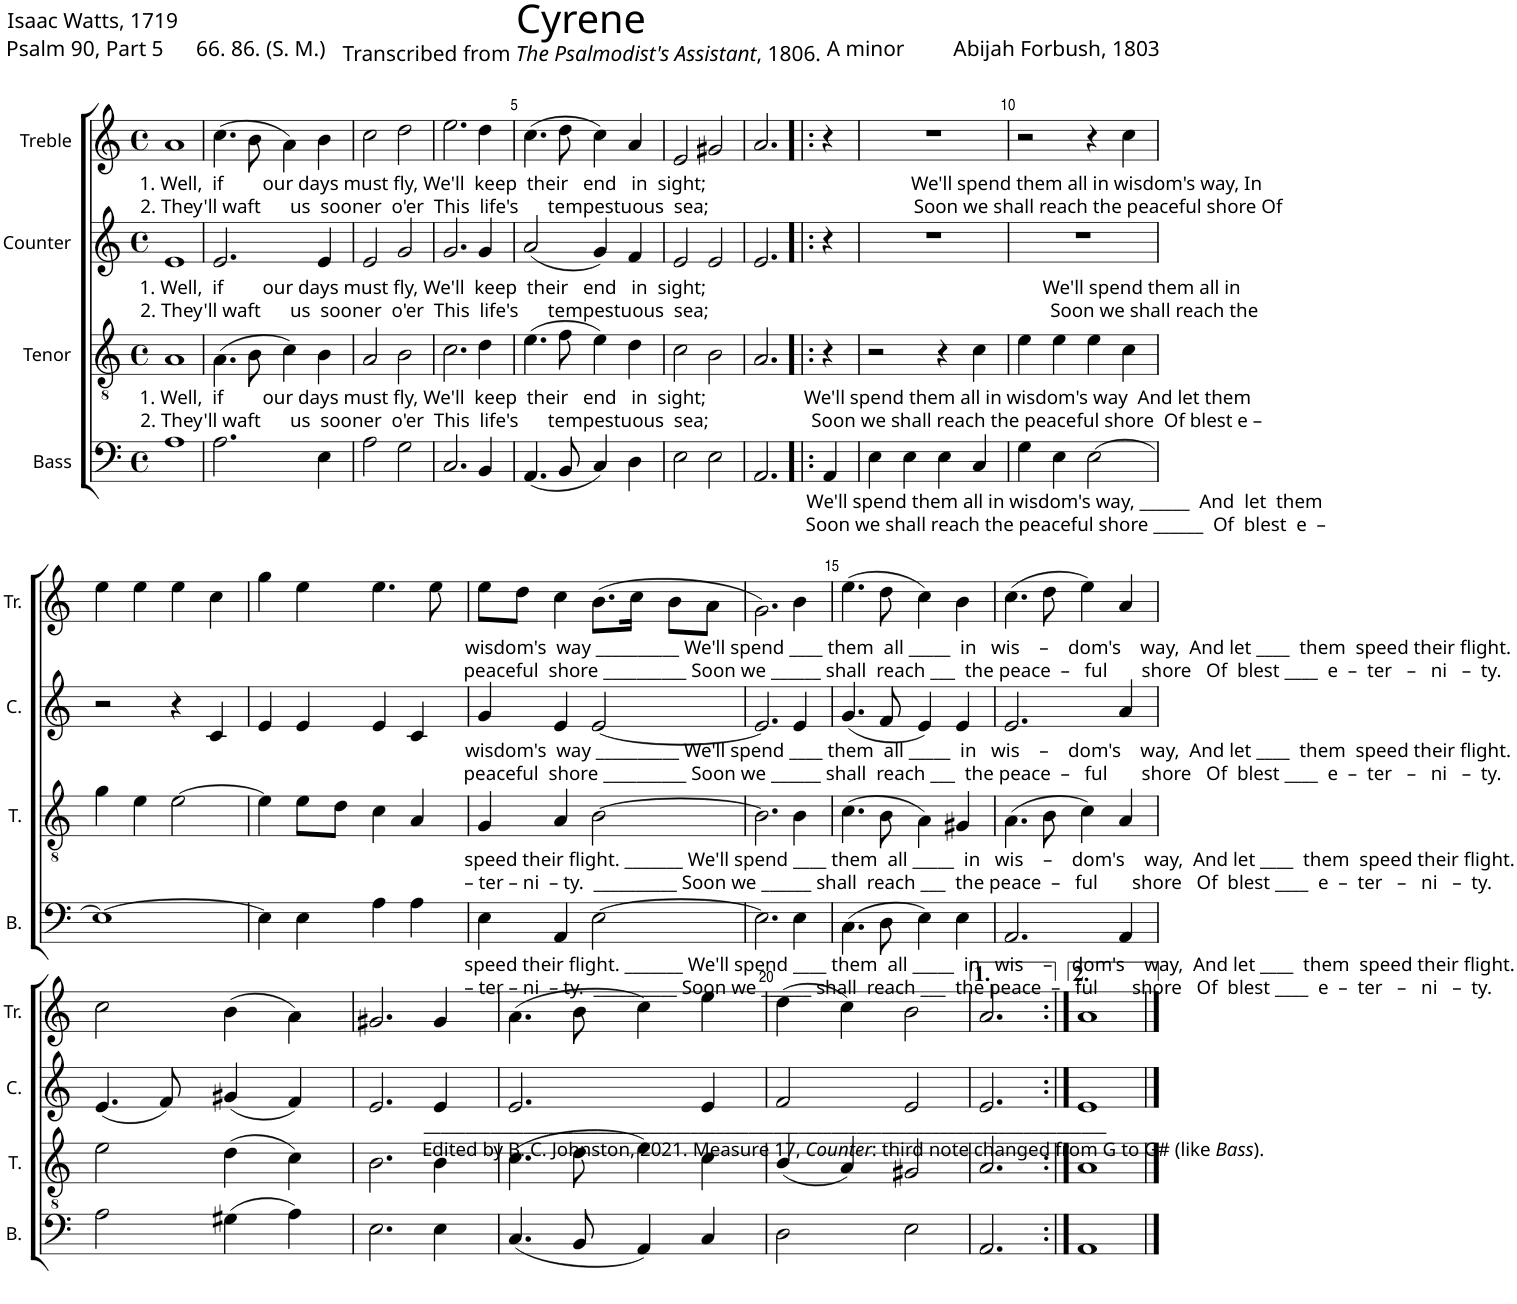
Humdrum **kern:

**kern	**kern	**kern	**kern
*part4	*part3	*part2	*part1
*staff4	*staff3	*staff2	*staff1
*I"Bass	*I"Tenor	*I"Counter	*I"Treble
*I'B.	*I'T.	*I'C.	*I'Tr.
*clefF4	*clefGv2	*clefG2	*clefG2
*k[]	*k[]	*k[]	*k[]
*M4/4	*M4/4	*M4/4	*M4/4
*met(c)	*met(c)	*met(c)	*met(c)
=1	=1	=1	=1
!	!	!	!LO:TX:b:t=1. Well,  if        our days must fly, We'll  keep  their   end   in  sight;                                          We'll spend them all in wisdom's way, In
!	!	!	!LO:TX:b:t=2. They'll waft      us  sooner  o'er  This  life's      tempestuous  sea;                                          Soon we shall reach the peaceful shore Of
!	!	!LO:TX:b:t=1. Well,  if        our days must fly, We'll  keep  their   end   in  sight;                                                                     We'll spend them all in	!
!	!	!LO:TX:b:t=2. They'll waft      us  sooner  o'er  This  life's      tempestuous  sea;                                                                      Soon we shall reach the	!
!	!LO:TX:b:t=1. Well,  if        our days must fly, We'll  keep  their   end   in  sight;                    We'll spend them all in wisdom's way  And let them	!	!
!	!LO:TX:b:t=2. They'll waft      us  sooner  o'er  This  life's      tempestuous  sea;                     Soon we shall reach the peaceful shore  Of blest e –	!	!
1A	1A	1e	1a
=2	=2	=2	=2
2.A\	(4.A\	2.e/	(4.cc\
.	8B\	.	8b\
.	4c\)	.	4a\)
4E\	4B\	4e/	4b\
=3	=3	=3	=3
2A\	2A/	2e/	2cc\
2G\	2B\	2g/	2dd\
=4	=4	=4	=4
2.C/	2.c\	2.g/	2.ee\
4BB/	4d\	4g/	4dd\
=5	=5	=5	=5
(4.AA/	(4.e\	(2a/	(4.cc\
8BB/	8f\	.	8dd\
4C/)	4e\)	4g/)	4cc\)
4D\	4d\	4f/	4a/
=6	=6	=6	=6
2E\	2c\	2e/	2e/
2E\	2B\	2e/	2g#X/
=7	=7	=7	=7
2.AA/	2.A/	2.e/	2.a/
=8!|:	=8!|:	=8!|:	=8!|:
!LO:TX:b:t=We'll spend them all in wisdom's way, ______  And  let  them	!	!	!
!LO:TX:b:t=Soon we shall reach the peaceful shore ______  Of  blest  e  –	!	!	!
4AA/	4r	4r	4r
=9	=9	=9	=9
4E\	2r	1r	1r
4E\	.	.	.
4E\	4r	.	.
4C/	4c\	.	.
=10	=10	=10	=10
4G\	4e\	1r	2r
4E\	4e\	.	.
[2E\	4e\	.	4r
.	4c\	.	4cc\
!!LO:LB:g=z
=11	=11	=11	=11
1E_	4g\	2r	4ee\
.	4e\	.	4ee\
.	[2e\	4r	4ee\
.	.	4c/	4cc\
=12	=12	=12	=12
4E\]	4e\]	4e/	4gg\
4E\	8e\L	4e/	4ee\
.	8d\J	.	.
4A\	4c\	4e/	4.ee\
4A\	4A/	4c/	.
.	.	.	8ee\
=13	=13	=13	=13
!	!	!	!LO:TX:b:t=wisdom's  way __________ We'll spend ____ them  all _____  in   wis    –    dom's    way,  And let ____  them  speed their flight.
!	!	!	!LO:TX:b:t=peaceful  shore __________ Soon we ______ shall  reach ___  the peace  –   ful       shore   Of  blest ____  e  –  ter   –   ni   –  ty.
!	!	!LO:TX:b:t=wisdom's  way __________ We'll spend ____ them  all _____  in   wis    –    dom's    way,  And let ____  them  speed their flight.	!
!	!	!LO:TX:b:t=peaceful  shore __________ Soon we ______ shall  reach ___  the peace  –   ful       shore   Of  blest ____  e  –  ter   –   ni   –  ty.	!
!	!LO:TX:b:t=speed their flight. _______ We'll spend ____ them  all _____  in   wis    –    dom's    way,  And let ____  them  speed their flight.	!	!
!	!LO:TX:b:t=– ter – ni  – ty.  __________ Soon we ______ shall  reach ___  the peace  –   ful       shore   Of  blest ____  e  –  ter   –   ni   –  ty.	!	!
!LO:TX:b:t=__________________________________________________________________________________	!	!	!
!LO:TX:b:t=Edited by B. C. Johnston, 2021. Measure 17,	!	!	!
!LO:TX:b:i:t=Counter	!	!	!
!LO:TX:b:t=&colon; third note changed from G to G# (like	!	!	!
!LO:TX:b:i:t=Bass	!	!	!
!LO:TX:b:t=).	!	!	!
!LO:TX:b:t=speed their flight. _______ We'll spend ____ them  all _____  in   wis    –    dom's    way,  And let ____  them  speed their flight.	!	!	!
!LO:TX:b:t=– ter – ni  – ty.  __________ Soon we ______ shall  reach ___  the peace  –   ful       shore   Of  blest ____  e  –  ter   –   ni   –  ty.	!	!	!
4E\	4G/	4g/	8ee\L
.	.	.	8dd\J
4AA/	4A/	4e/	4cc\
[2E\	[2B\	[2e/	(8.b\L
.	.	.	16cc\Jk
.	.	.	8b\L
.	.	.	8a\J
=14	=14	=14	=14
2.E\]	2.B\]	2.e/]	2.g\)
4E\	4B\	4e/	4b\
=15	=15	=15	=15
(4.C\	(4.c\	(4.g/	(4.ee\
8D\	8B\	8f/	8dd\
4E\)	4A\)	4e/)	4cc\)
4E\	4G#X/	4e/	4b\
=16	=16	=16	=16
2.AA/	(4.A\	2.e/	(4.cc\
.	8B\	.	8dd\
.	4c\)	.	4ee\)
4AA/	4A/	4a/	4a/
!!LO:LB:g=z
=17	=17	=17	=17
2A\	2e\	(4.e/	2cc\
.	.	8f/)	.
(4G#X\	(4d\	(4g#X/	(4b\
4A\)	4c\)	4f/)	4a\)
=18	=18	=18	=18
2.E\	2.B\	2.e/	2.g#X/
4E\	4B\	4e/	4g#/
=19	=19	=19	=19
(4.C/	(4.c\	2.e/	(4.a\
8BB/	8d\	.	8b\
4AA/)	4e\)	.	4cc\)
4C/	4c\	4e/	4ee\
=20	=20	=20	=20
2D\	(4B/	2f/	(4dd\
.	4A/)	.	4cc\)
2E\	2G#X/	2e/	2b\
=21	=21	=21	=21
2.AA/	2.A/	2.e/	2.a/
=22:|!	=22:|!	=22:|!	=22:|!
1AA	1A	1e	1a
==	==	==	==
*-	*-	*-	*-
